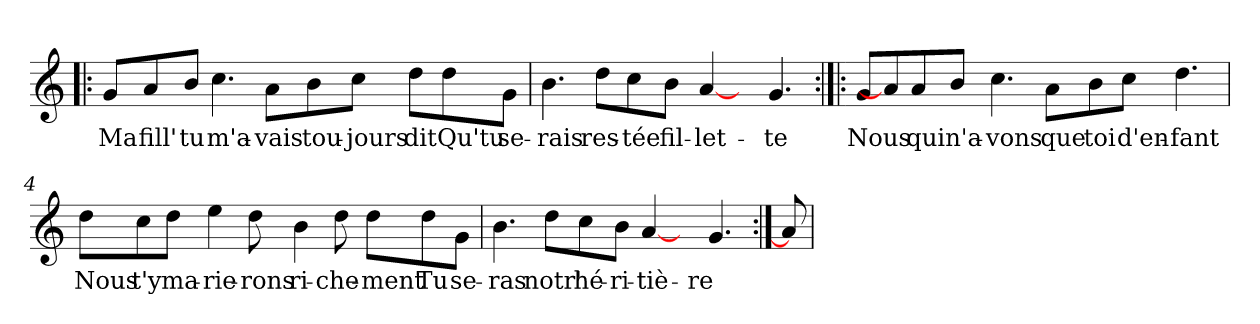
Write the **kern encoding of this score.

**kern	**text
*part1	*part1
*staff1	*staff1
*clefG2	*
*k[]	*
*C:	*
=1!|:	=1!|:
!	!LO:LY:b
8g/L	Ma
!	!LO:LY:b
8a/	fill'
!	!LO:LY:b
8b/J	tu
!	!LO:LY:b
4.cc\	m'a-
!	!LO:LY:b
8a\L	-vais
!	!LO:LY:b
8b\	tou-
!	!LO:LY:b
8cc\J	-jours
!	!LO:LY:b
8dd\L	dit
!	!LO:LY:b
8dd\	Qu'tu
!	!LO:LY:b
8g\J	se-
=2	=2
!	!LO:LY:b
4.b\	-rais
!	!LO:LY:b
8dd\L	res-
!	!LO:LY:b
8cc\	-tée
!	!LO:LY:b
8b\J	fil-
!	!LO:LY:b
[4a/	-let-
8ryy	.
!	!LO:LY:b
4.g/	-te
!!LO:LB:g=z
=3:|!|:	=3:|!|:
!	!LO:LY:b
8g/L	Nous
8a/]	.
!	!LO:LY:b
8a/	qui
!	!LO:LY:b
8b/J	n'a-
!	!LO:LY:b
4.cc\	-vons
!	!LO:LY:b
8a\L	que
!	!LO:LY:b
8b\	toi
!	!LO:LY:b
8cc\J	d'en-
!	!LO:LY:b
4.dd\	-fant
=4	=4
!	!LO:LY:b
8dd\L	Nous
!	!LO:LY:b
8cc\	t'y
!	!LO:LY:b
8dd\J	ma-
!	!LO:LY:b
4ee\	-rie-
!	!LO:LY:b
8dd\	-rons
!	!LO:LY:b
4b\	ri-
!	!LO:LY:b
8dd\	-che-
!	!LO:LY:b
8dd\L	-ment
!	!LO:LY:b
8dd\	Tu
!	!LO:LY:b
8g\J	se-
=5	=5
!	!LO:LY:b
4.b\	-ras
!	!LO:LY:b
8dd\L	notr'
!	!LO:LY:b
8cc\	hé-
!	!LO:LY:b
8b\J	-ri-
!	!LO:LY:b
[4a/	-tiè-
8ryy	.
!	!LO:LY:b
4.g/	-re
=6:|!	=6:|!
8a/]	.
=	=
*-	*-
